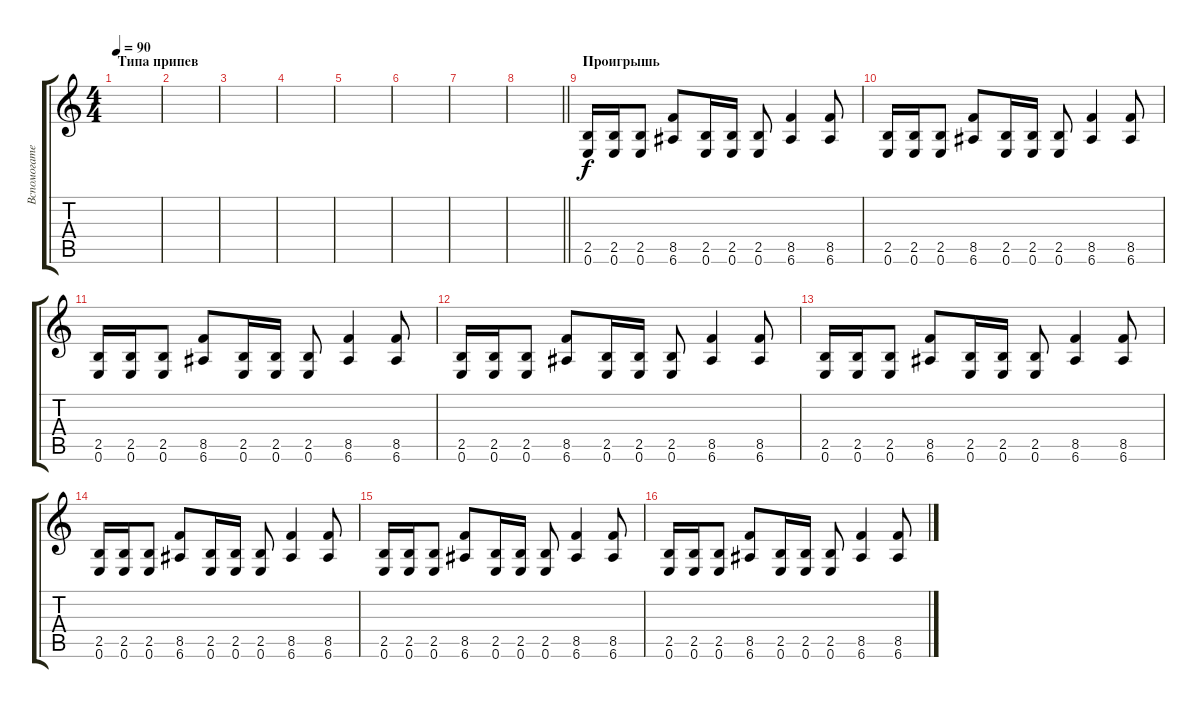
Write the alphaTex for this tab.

\track ("Вспомогательная Дорожка" "Вспомогате") {instrument distortionguitar}
\staff {score tabs}
\tuning (E4 B3 G3 D3 A2 E2) {hide}
\ts (4 4)
\section ("" "Типа припев")
\tempo 90
\clef g2
\ks c
|
|
|
|
|
|
|
\barLineRight lightlight
|
\section ("" "Проигрышь")
(2.5 0.6).16{volume 12 balance 0} (2.5 0.6).16 (2.5 0.6).8 (8.5 6.6).8 (2.5 0.6).16 (2.5 0.6).16 (2.5 0.6).8 (8.5 6.6).4 (8.5 6.6).8 |
(2.5 0.6).16 (2.5 0.6).16 (2.5 0.6).8 (8.5 6.6).8 (2.5 0.6).16 (2.5 0.6).16 (2.5 0.6).8 (8.5 6.6).4 (8.5 6.6).8 |
(2.5 0.6).16 (2.5 0.6).16 (2.5 0.6).8 (8.5 6.6).8 (2.5 0.6).16 (2.5 0.6).16 (2.5 0.6).8 (8.5 6.6).4 (8.5 6.6).8 |
(2.5 0.6).16 (2.5 0.6).16 (2.5 0.6).8 (8.5 6.6).8 (2.5 0.6).16 (2.5 0.6).16 (2.5 0.6).8 (8.5 6.6).4 (8.5 6.6).8 |
(2.5 0.6).16{volume 16 balance 8} (2.5 0.6).16 (2.5 0.6).8 (8.5 6.6).8 (2.5 0.6).16 (2.5 0.6).16 (2.5 0.6).8 (8.5 6.6).4 (8.5 6.6).8 |
(2.5 0.6).16 (2.5 0.6).16 (2.5 0.6).8 (8.5 6.6).8 (2.5 0.6).16 (2.5 0.6).16 (2.5 0.6).8 (8.5 6.6).4 (8.5 6.6).8 |
(2.5 0.6).16 (2.5 0.6).16 (2.5 0.6).8 (8.5 6.6).8 (2.5 0.6).16 (2.5 0.6).16 (2.5 0.6).8 (8.5 6.6).4 (8.5 6.6).8 |
(2.5 0.6).16 (2.5 0.6).16 (2.5 0.6).8 (8.5 6.6).8 (2.5 0.6).16 (2.5 0.6).16 (2.5 0.6).8 (8.5 6.6).4 (8.5 6.6).8
